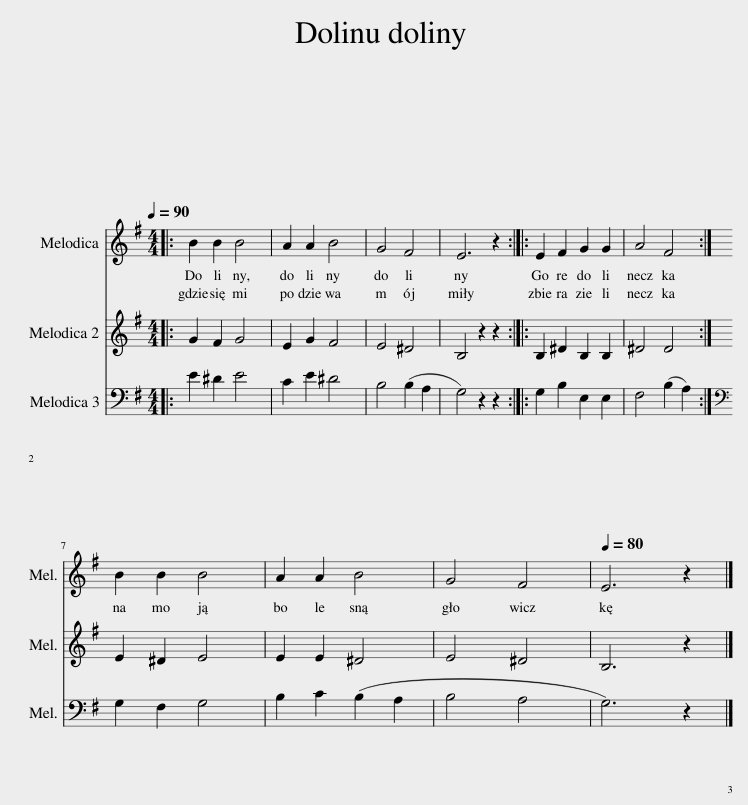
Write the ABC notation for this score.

X:1
%%score 1 2 3
L:1/8
Q:1/4=90
M:4/4
I:linebreak $
K:G
V:1 treble
V:2 treble
V:3 bass
V:1
|: B2 B2 B4 | A2 A2 B4 | G4 F4 | E6 z2 :: E2 F2 G2 G2 | %5
 A4 F4 :|$ B2 B2 B4 | A2 A2 B4 | G4 F4 |[Q:1/4=80] E6 z2 |] %10
V:2
|: G2 F2 G4 | E2 G2 F4 | E4 ^D4 | B,4 z2 z2 :: B,2 ^D2 B,2 B,2 | %5
 ^D4 D4 :|$ E2 ^D2 E4 | E2 E2 ^D4 | E4 ^D4 | B,6 z2 |] %10
V:3
|: E2 ^D2 E4 | C2 E2 ^D4 | B,4 (B,2 A,2 | G,4) z2 z2 :: G,2 B,2 E,2 E,2 | %5
 F,4 (B,2 A,2) :|$[K:bass] G,2 F,2 G,4 | B,2 C2 (B,2 A,2 | B,4 A,4 | G,6) z2 |] %10
